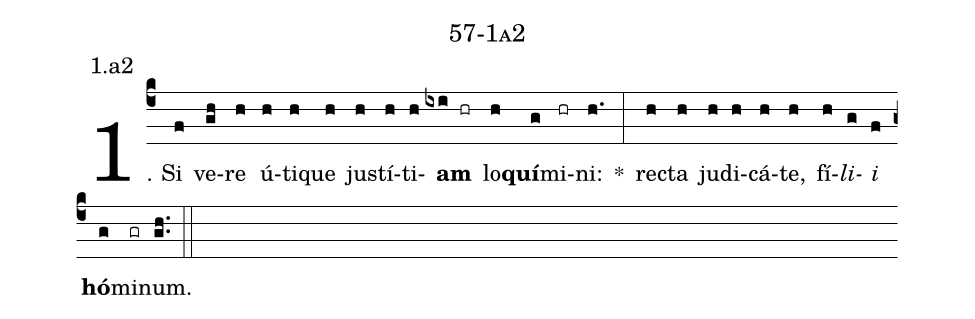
name: 57-1a2;
annotation: 1.a2;
%%
(c4)1. Si(f) ve(gh)re(h) ú(h)ti(h)que(h) jus(h)tí(h)ti(h)<b>am</b>(ixi hr) lo(h)<b>quí</b>(g)mi(hr)ni:(h.) *(:) rec(h)ta(h) ju(h)di(h)cá(h)te,(h) fí(h)<i>li</i>(g)<i>i</i>(f) <b>hó</b>(g)mi(gr)num.(gh..) (::)
